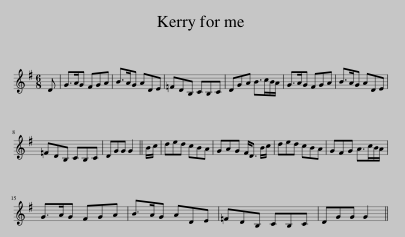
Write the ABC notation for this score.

X:1
L:1/8
M:6/8
I:linebreak $
K:G
V:1 treble
V:1
 D | G>AG FGA | B>AG ADE | =FDB, CB,C | DGA B>cB/A/ | %5
 G>AG FGA | B>AG ADE |$ =FDB, CB,C | DGG G2 || B/c/ | %10
 ded cBA | GAG F<D B/c/ | ded cBA | GFG A>cB/A/ |$ G>AG FGA | %15
 B>AG ADE | =FDB, CB,C | DGG G2 || %18
